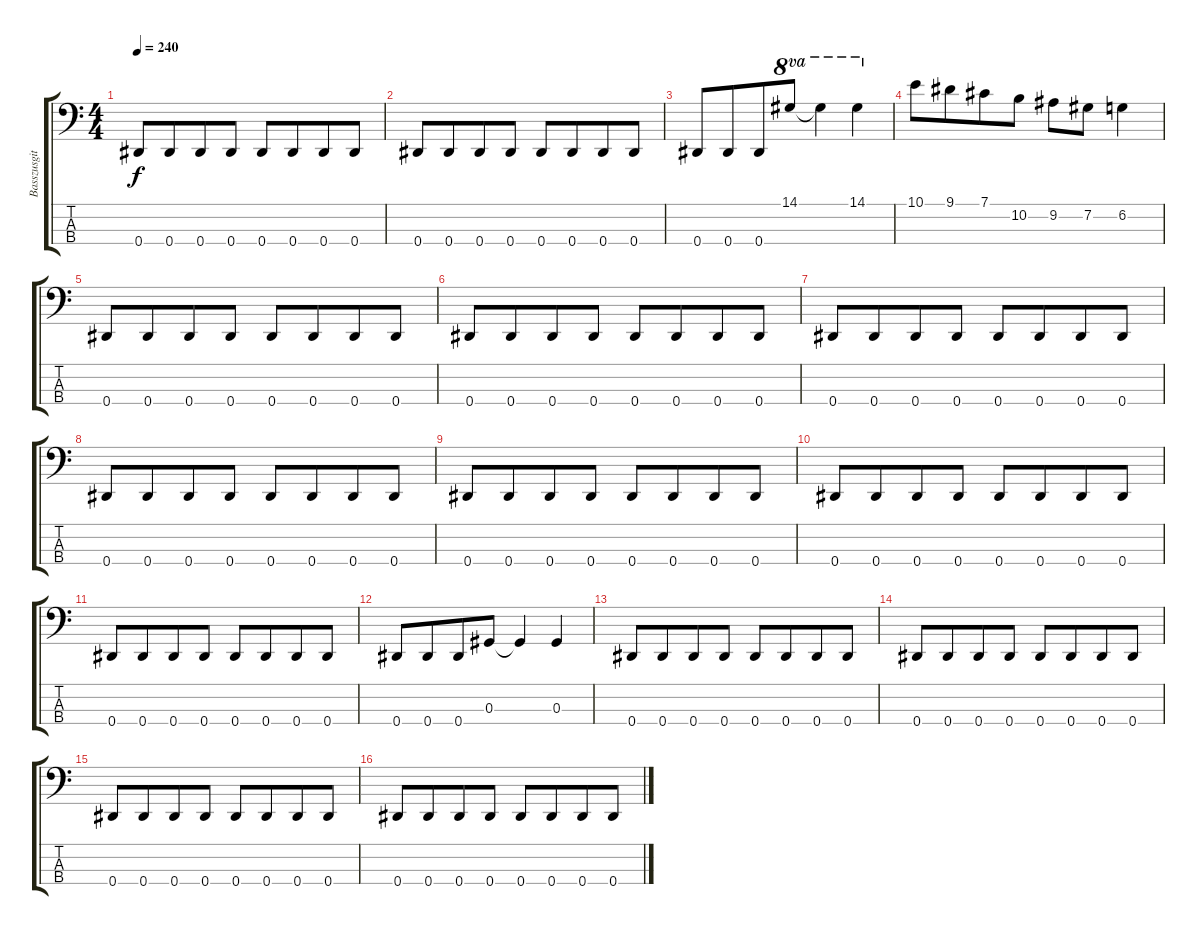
\track ("Basszusgitár (Yngwie Malmsteen)" "Basszusgit") {instrument electricbassfinger}
\staff {score tabs}
\tuning (Gb2 Db2 Ab1 Eb1) {hide}
\ts (4 4)
\tempo 240
\clef f4
\ks c
0.4.8{dy f} 0.4.8{beam merge} 0.4.8 0.4.8 0.4.8 0.4.8{beam merge} 0.4.8 0.4.8 |
0.4.8 0.4.8{beam merge} 0.4.8 0.4.8 0.4.8 0.4.8{beam merge} 0.4.8 0.4.8 |
0.4.8 0.4.8{beam merge} 0.4.8 14.1.8{ot 8va} 14.1{t}.4{ot 8va} 14.1.4{ot 8va} |
10.1.8 9.1.8{beam merge} 7.1.8 10.2.8 9.2.8 7.2.8 6.2.4 |
0.4.8 0.4.8{beam merge} 0.4.8 0.4.8 0.4.8 0.4.8{beam merge} 0.4.8 0.4.8 |
0.4.8 0.4.8{beam merge} 0.4.8 0.4.8 0.4.8 0.4.8{beam merge} 0.4.8 0.4.8 |
0.4.8 0.4.8{beam merge} 0.4.8 0.4.8 0.4.8 0.4.8{beam merge} 0.4.8 0.4.8 |
0.4.8 0.4.8{beam merge} 0.4.8 0.4.8 0.4.8 0.4.8{beam merge} 0.4.8 0.4.8 |
0.4.8 0.4.8{beam merge} 0.4.8 0.4.8 0.4.8 0.4.8{beam merge} 0.4.8 0.4.8 |
0.4.8 0.4.8{beam merge} 0.4.8 0.4.8 0.4.8 0.4.8{beam merge} 0.4.8 0.4.8 |
0.4.8 0.4.8{beam merge} 0.4.8 0.4.8 0.4.8 0.4.8{beam merge} 0.4.8 0.4.8 |
0.4.8 0.4.8{beam merge} 0.4.8 0.3.8 0.3{t}.4 0.3.4 |
0.4.8 0.4.8{beam merge} 0.4.8 0.4.8 0.4.8 0.4.8{beam merge} 0.4.8 0.4.8 |
0.4.8 0.4.8{beam merge} 0.4.8 0.4.8 0.4.8 0.4.8{beam merge} 0.4.8 0.4.8 |
0.4.8 0.4.8{beam merge} 0.4.8 0.4.8 0.4.8 0.4.8{beam merge} 0.4.8 0.4.8 |
0.4.8 0.4.8{beam merge} 0.4.8 0.4.8 0.4.8 0.4.8{beam merge} 0.4.8 0.4.8
